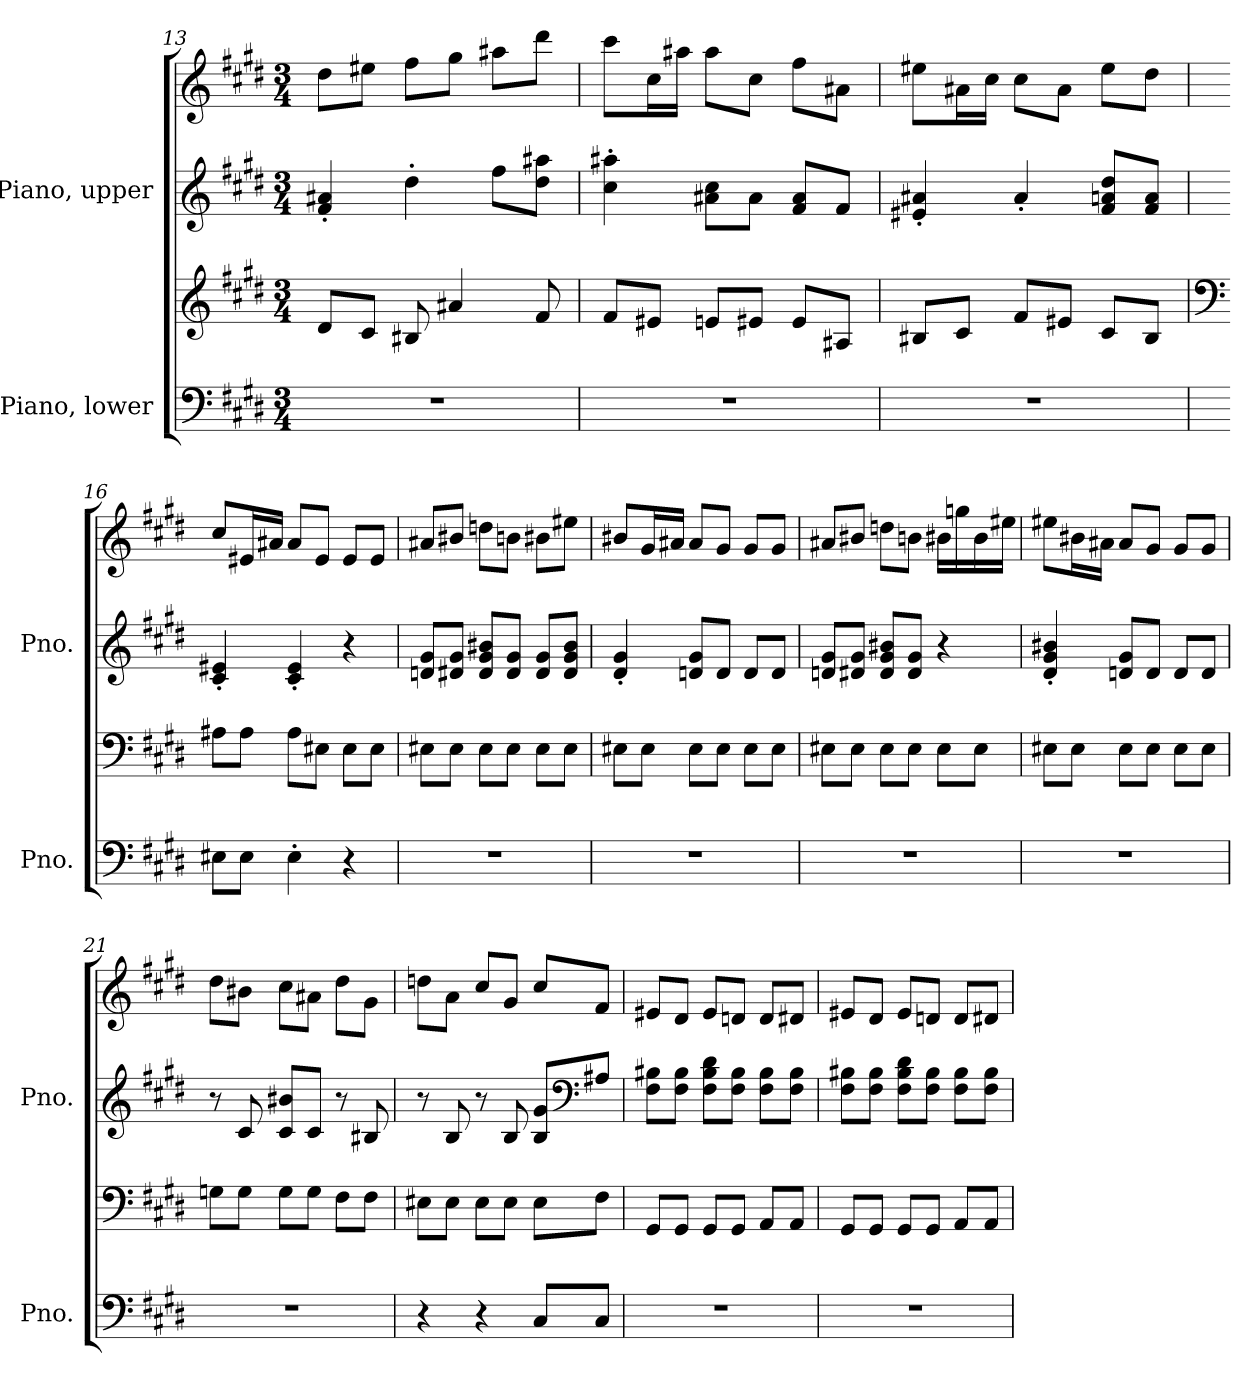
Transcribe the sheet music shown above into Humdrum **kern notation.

**kern	**kern	**kern	**kern
*part2	*part2	*part1	*part1
*staff4	*staff3	*staff2	*staff1
*I"Piano, lower	*	*I"Piano, upper	*
*I'Pno.	*	*I'Pno.	*
*clefF4	*clefG2	*clefG2	*clefG2
*k[f#c#g#d#]	*k[f#c#g#d#]	*k[f#c#g#d#]	*k[f#c#g#d#]
*M3/4	*M3/4	*M3/4	*M3/4
=13	=13	=13	=13
2.r	8d#/L	4f#/' 4a#X/'	8dd#\L
.	8c#/J	.	8ee#X\J
.	8B#X/	4dd#'\	8ff#\L
.	4a#X/	.	8gg#\J
.	.	8ff#\L	8aa#X\L
.	8f#/	8dd#\ 8aa#X\J	8ddd#\J
!!LO:LB:g=z
=14	=14	=14	=14
2.r	8f#/L	4cc#\' 4aa#X\'	8ccc#\L
.	8e#X/J	.	16cc#\L
.	.	.	16aa#X\JJ
.	8en/L	8a#X\ 8cc#\L	8aa#\L
.	8e#X/J	8a#\J	8cc#\J
.	8e#/L	8f#/ 8a#/L	8ff#\L
.	8A#X/J	8f#/J	8a#X\J
=15	=15	=15	=15
2.r	8B#X/L	4e#X/' 4a#X/'	8ee#X\L
.	8c#/J	.	16a#X\L
.	.	.	16cc#\JJ
.	8f#/L	4a#'/	8cc#\L
.	8e#X/J	.	8a#\J
.	8c#/L	8f#/ 8an/ 8dd#/L	8ee#\L
.	8B#/J	8f#/ 8a/J	8dd#\J
=16	=16	=16	=16
*	*clefF4	*	*
8E#X\L	8A#X\L	4c#/' 4e#X/'	8cc#/L
8E#\J	8A#\J	.	16e#X/L
.	.	.	16a#X/JJ
4E#'\	8A#\L	4c#/' 4e#/'	8a#/L
.	8E#X\J	.	8e#/J
4r	8E#\L	4r	8e#/L
.	8E#\J	.	8e#/J
!!LO:LB:g=z
=17	=17	=17	=17
2.r	8E#X\L	8dn/ 8g#/L	8a#X/L
.	8E#\J	8d#X/ 8g#/J	8b#X/J
.	8E#\L	8d#/ 8g#/ 8b#X/L	8ddn\L
.	8E#\J	8d#/ 8g#/J	8bn\J
.	8E#\L	8d#/ 8g#/L	8b#X\L
.	8E#\J	8d#/ 8g#/ 8b#/J	8ee#X\J
=18	=18	=18	=18
2.r	8E#X\L	4d#/' 4g#/'	8b#X/L
.	8E#\J	.	16g#/L
.	.	.	16a#X/JJ
.	8E#\L	8dn/ 8g#/L	8a#/L
.	8E#\J	8d/J	8g#/J
.	8E#\L	8d/L	8g#/L
.	8E#\J	8d/J	8g#/J
=19	=19	=19	=19
2.r	8E#X\L	8dn/ 8g#/L	8a#X/L
.	8E#\J	8d#X/ 8g#/J	8b#X/J
.	8E#\L	8d#/ 8g#/ 8b#X/L	8ddn\L
.	8E#\J	8d#/ 8g#/J	8bn\J
.	8E#\L	4r	16b#X\LL
.	.	.	16ggn\
.	8E#\J	.	16b#\
.	.	.	16ee#X\JJ
!!LO:PB:g=z
=20	=20	=20	=20
2.r	8E#X\L	4d#/' 4g#/' 4b#X/'	8ee#X\L
.	8E#\J	.	16b#X\L
.	.	.	16a#X\JJ
.	8E#\L	8dn/ 8g#/L	8a#/L
.	8E#\J	8d/J	8g#/J
.	8E#\L	8d/L	8g#/L
.	8E#\J	8d/J	8g#/J
=21	=21	=21	=21
2.r	8Gn\L	8r	8dd#\L
.	8G\J	8c#/	8b#X\J
.	8G\L	8c#/ 8b#X/L	8cc#\L
.	8G\J	8c#/J	8a#X\J
.	8F#\L	8r	8dd#\L
.	8F#\J	8B#X/	8g#\J
=22	=22	=22	=22
4r	8E#X\L	8r	8ddn\L
.	8E#\J	8B/	8a\J
4r	8E#\L	8r	8cc#/L
.	8E#\J	8B/	8g#/J
8C#/L	8E#\L	8B/ 8g#/L	8cc#/L
*	*	*clefF4	*
8C#/J	8F#\J	8A#X/J	8f#/J
=23	=23	=23	=23
2.r	8GG#/L	8F#\ 8B#X\L	8e#X/L
.	8GG#/J	8F#\ 8B#\J	8d#/J
.	8GG#/L	8F#\ 8B#\ 8d#\L	8e#/L
.	8GG#/J	8F#\ 8B#\J	8dn/J
.	8AA/L	8F#\ 8B#\L	8d/L
.	8AA/J	8F#\ 8B#\J	8d#X/J
!!LO:LB:g=z
=24	=24	=24	=24
2.r	8GG#/L	8F#\ 8B#X\L	8e#X/L
.	8GG#/J	8F#\ 8B#\J	8d#/J
.	8GG#/L	8F#\ 8B#\ 8d#\L	8e#/L
.	8GG#/J	8F#\ 8B#\J	8dn/J
.	8AA/L	8F#\ 8B#\L	8d/L
.	8AA/J	8F#\ 8B#\J	8d#X/J
=	=	=	=
*-	*-	*-	*-
